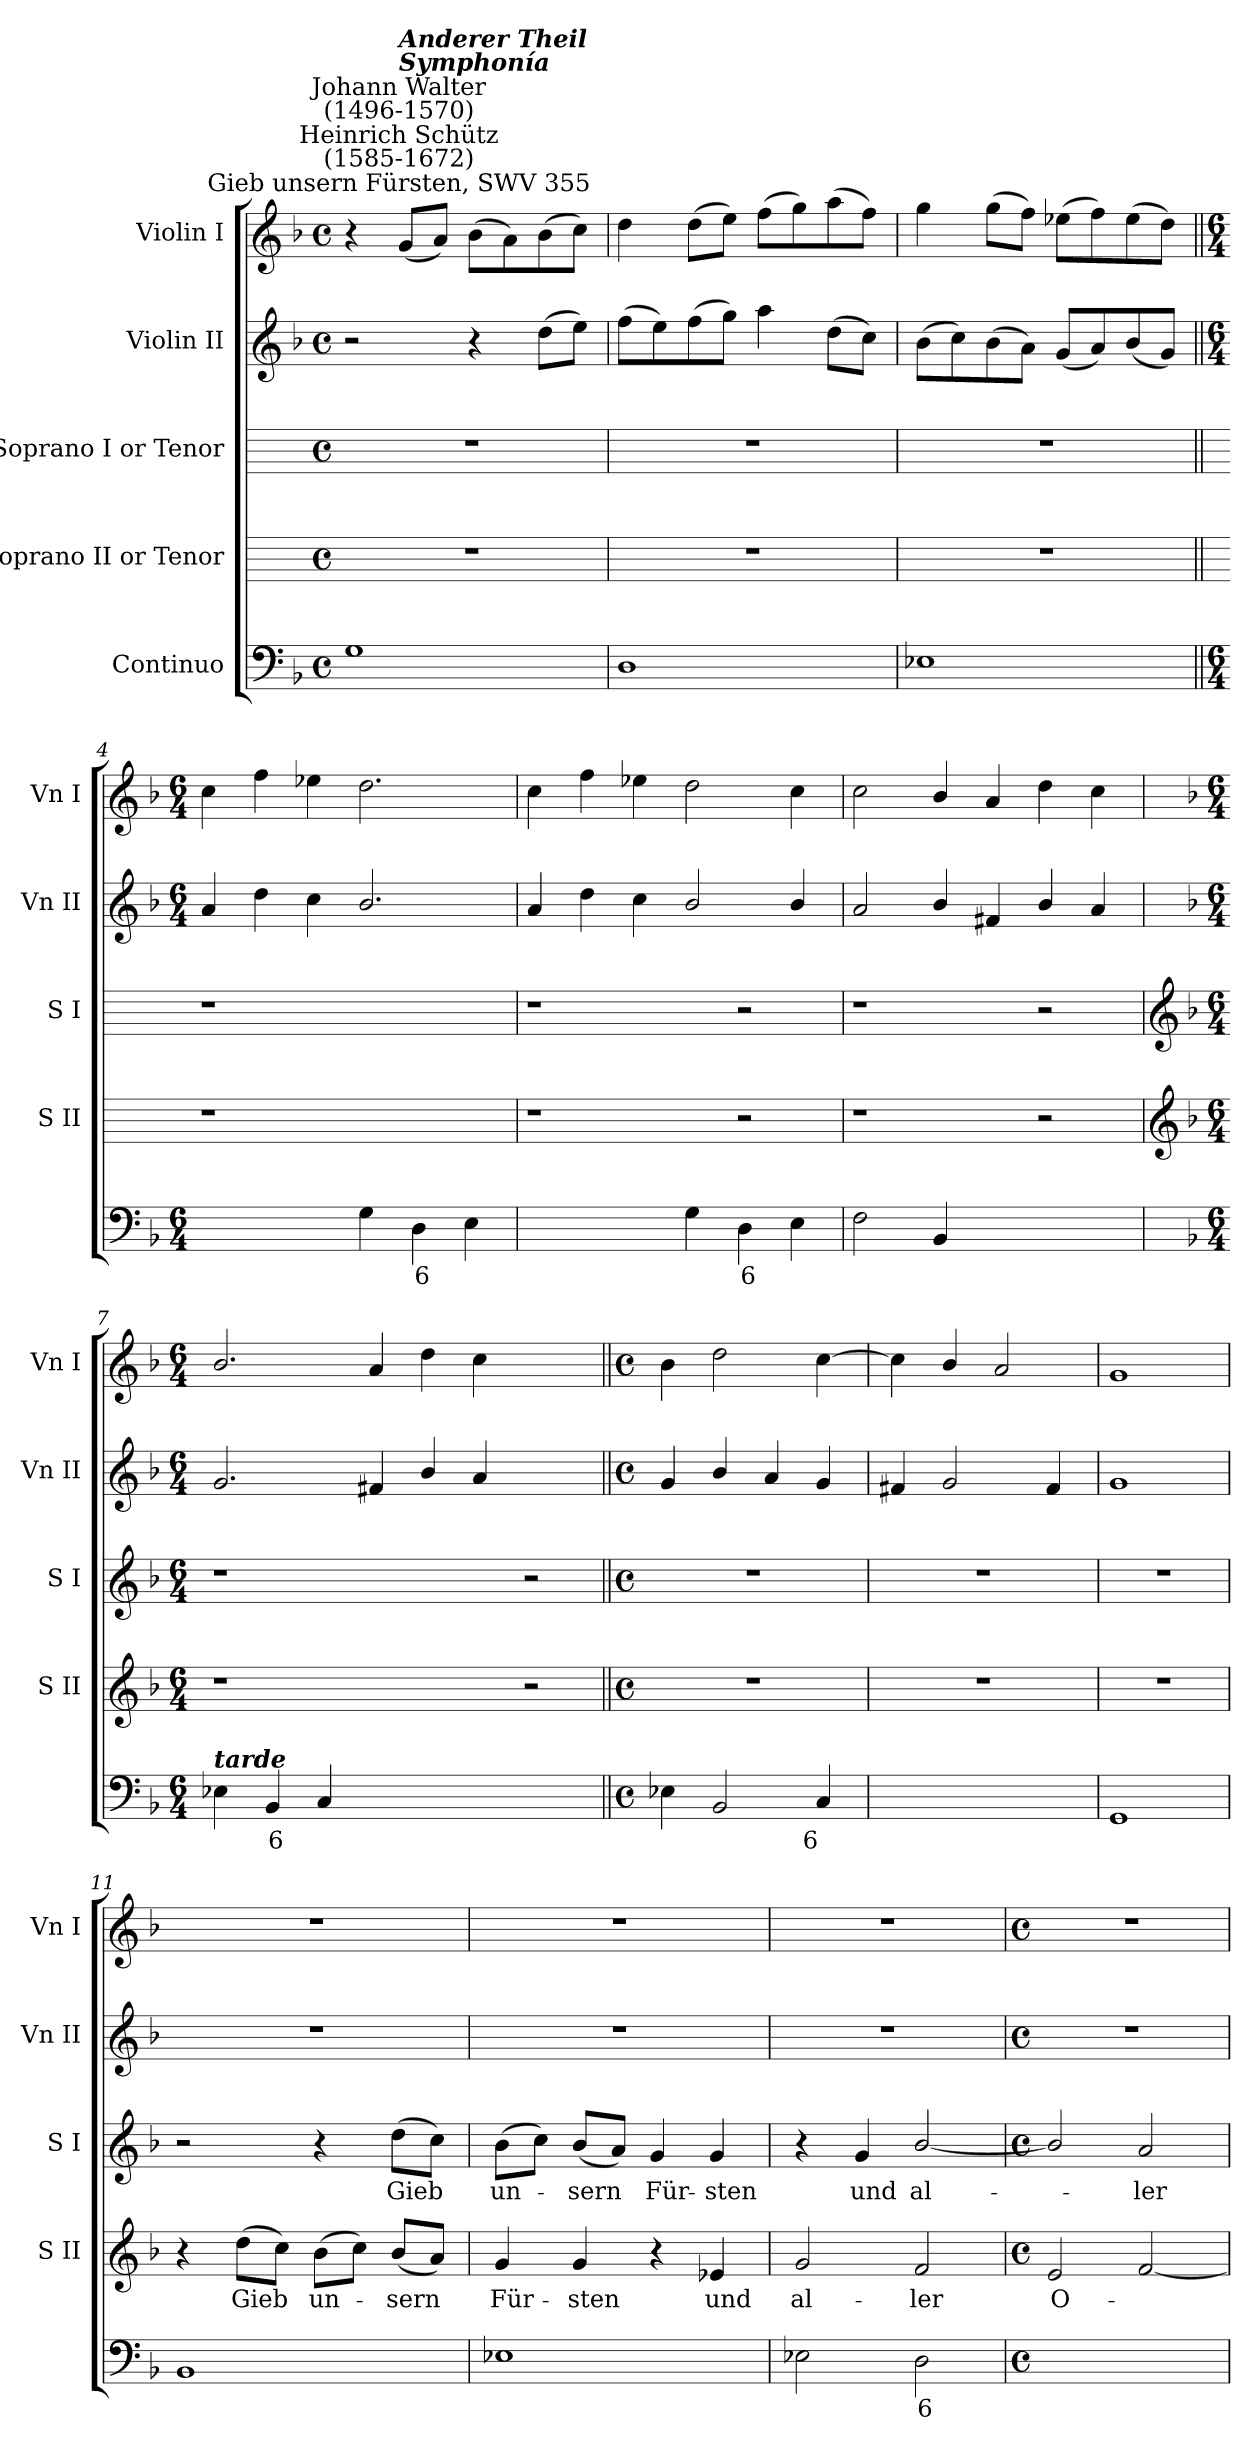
**kern	**text	**text	**kern	**text	**kern	**text	**kern	**kern
*part5	*part5	*part5	*part4	*part4	*part3	*part3	*part2	*part1
*staff5	*staff5	*staff5	*staff4	*staff4	*staff3	*staff3	*staff2	*staff1
*I"Continuo	*	*	*I"Soprano II or Tenor	*	*I"Soprano I or Tenor	*	*I"Violin II	*I"Violin I
*	*	*	*I'S II	*	*I'S I	*	*I'Vn II	*I'Vn I
*clefF4	*	*	*	*	*	*	*clefG2	*clefG2
*k[b-]	*	*	*	*	*	*	*k[b-]	*k[b-]
*F:	*	*	*	*	*	*	*F:	*F:
*M4/4	*	*	*M4/4	*	*M4/4	*	*M4/4	*M4/4
*met(c)	*	*	*met(c)	*	*met(c)	*	*met(c)	*met(c)
=1	=1	=1	=1	=1	=1	=1	=1	=1
1G	.	.	1r	.	1r	.	2r	4r
!	!	!	!	!	!	!	!	!LO:TX:a:cj:t=Gieb unsern Fürsten, SWV 355
!	!	!	!	!	!	!	!	!LO:TX:a:cj:t=Heinrich Schütz\n(1585-1672)
!	!	!	!	!	!	!	!	!LO:TX:a:cj:t=Johann Walter\n(1496-1570)
!	!	!	!	!	!	!	!	!LO:TX:a:Bi:t=Anderer Theil\nSymphonía
.	.	.	.	.	.	.	.	(<8gL
.	.	.	.	.	.	.	.	8aJ)
.	.	.	.	.	.	.	4r	(>8b-L
.	.	.	.	.	.	.	.	8a)
.	.	.	.	.	.	.	(>8ddL	(>8b-
.	.	.	.	.	.	.	8eeJ)	8ccJ)
=2	=2	=2	=2	=2	=2	=2	=2	=2
1D	.	.	1r	.	1r	.	(>8ffL	4dd
.	.	.	.	.	.	.	8ee)	.
.	.	.	.	.	.	.	(>8ff	(>8ddL
.	.	.	.	.	.	.	8ggJ)	8eeJ)
.	.	.	.	.	.	.	4aa	(>8ffL
.	.	.	.	.	.	.	.	8gg)
.	.	.	.	.	.	.	(>8ddL	(>8aa
.	.	.	.	.	.	.	8ccJ)	8ffJ)
=3	=3	=3	=3	=3	=3	=3	=3	=3
1E-X	.	.	1r	.	1r	.	(>8b-L	4gg
.	.	.	.	.	.	.	8cc)	.
.	.	.	.	.	.	.	(>8b-	(>8ggL
.	.	.	.	.	.	.	8aJ)	8ffJ)
.	.	.	.	.	.	.	(<8gL	(>8ee-XL
.	.	.	.	.	.	.	8a)	8ff)
.	.	.	.	.	.	.	(<8b-	(>8ee-
.	.	.	.	.	.	.	8gJ)	8ddJ)
=4||	=4||	=4||	=4||	=4||	=4||	=4||	=4||	=4||
*M6/4	*	*	*	*	*	*	*M6/4	*M6/4
!	!LO:LY:b	!	!	!	!	!	!	!
[4Fyy	5	.	1r	.	1r	.	4a	4cc
!	!LO:LY:b	!	!	!	!	!	!	!
4Fyy_	6	.	.	.	.	.	4dd	4ff
!	!LO:LY:b	!	!	!	!	!	!	!
4Fyy]	5	.	.	.	.	.	4cc	4ee-X
4G	.	.	.	.	.	.	2.b-/	2.dd
!	!LO:LY:b	!	!	!	!	!	!	!
4D	6	.	2ryy	.	2ryy	.	.	.
4E	.	.	.	.	.	.	.	.
=5	=5	=5	=5	=5	=5	=5	=5	=5
!	!LO:LY:b	!	!	!	!	!	!	!
[4Fyy	5	.	1r	.	1r	.	4a	4cc
!	!LO:LY:b	!	!	!	!	!	!	!
4Fyy_	6	.	.	.	.	.	4dd	4ff
!	!LO:LY:b	!	!	!	!	!	!	!
4Fyy]	5	.	.	.	.	.	4cc	4ee-X
4G	.	.	.	.	.	.	2b-/	2dd
!	!LO:LY:b	!	!	!	!	!	!	!
4D	6	.	2r	.	2r	.	.	.
4E	.	.	.	.	.	.	4b-/	4cc
=6	=6	=6	=6	=6	=6	=6	=6	=6
2F	.	.	1r	.	1r	.	2a	2cc
4BB-	.	.	.	.	.	.	4b-/	4b-/
!	!LO:LY:b	!	!	!	!	!	!	!
[4Dyy	5	.	.	.	.	.	4f#X	4a
!	!LO:LY:b	!	!	!	!	!	!	!
4Dyy_	6	.	2r	.	2r	.	4b-/	4dd
!	!LO:LY:b	!	!	!	!	!	!	!
4Dyy]	5	.	.	.	.	.	4a	4cc
!!LO:LB:g=z
=7	=7	=7	=7	=7	=7	=7	=7	=7
*	*	*	*clefG2	*	*clefG2	*	*	*
*	*	*	*k[b-]	*	*k[b-]	*	*	*
*	*	*	*F:	*	*F:	*	*	*
*M6/4	*	*	*M6/4	*	*M6/4	*	*M6/4	*M6/4
!LO:TX:a:Bi:t=tarde	!	!	!	!	!	!	!	!
!	!	!	!LO:N:vis=1	!	!LO:N:vis=1	!	!	!
4E-X	.	.	1.r	.	1.r	.	2.g	2.b-/
!	!LO:LY:b	!	!	!	!	!	!	!
4BB-	6	.	.	.	.	.	.	.
4C	.	.	.	.	.	.	.	.
!	!LO:LY:b	!	!	!	!	!	!	!
[4Dyy	5	.	.	.	.	.	4f#X	4a
!	!LO:LY:b	!	!	!	!	!	!	!
4Dyy_	6	.	.	.	.	.	4b-/	4dd
!	!LO:LY:b	!	!	!	!	!	!	!
4Dyy]	5	.	.	.	.	.	4a	4cc
2ryy	.	.	2r	.	2r	.	2ryy	2ryy
=8||	=8||	=8||	=8||	=8||	=8||	=8||	=8||	=8||
*M4/4	*	*	*M4/4	*	*M4/4	*	*M4/4	*M4/4
*met(c)	*	*	*met(c)	*	*met(c)	*	*met(c)	*met(c)
4E-X	.	.	1r	.	1r	.	4g	4b-
2BB-	.	.	.	.	.	.	4b-/	2dd
.	.	.	.	.	.	.	4a	.
!	!LO:LY:b	!	!	!	!	!	!	!
4C	6	.	.	.	.	.	4g	[4cc
=9	=9	=9	=9	=9	=9	=9	=9	=9
!	!LO:LY:b	!	!	!	!	!	!	!
[4Dyy	7	.	1r	.	1r	.	4f#X	4cc]
!	!LO:LY:b	!LO:LY:b	!	!	!	!	!	!
4Dyy_	6	4	.	.	.	.	2g	4b-/
!	!LO:LY:b	!	!	!	!	!	!	!
4Dyy_	4	.	.	.	.	.	.	2a
4Dyy]	.	.	.	.	.	.	4f#	.
=10	=10	=10	=10	=10	=10	=10	=10	=10
1GG	.	.	1r	.	1r	.	1g	1g
=11	=11	=11	=11	=11	=11	=11	=11	=11
1BB-	.	.	4r	.	2r	.	1r	1r
!	!	!	!	!LO:LY:b	!	!	!	!
.	.	.	(>8ddL	Gieb	.	.	.	.
.	.	.	8ccJ)	.	.	.	.	.
!	!	!	!	!LO:LY:b	!	!	!	!
.	.	.	(>8b-L	un-	4r	.	.	.
.	.	.	8ccJ)	.	.	.	.	.
!	!	!	!	!LO:LY:b	!	!LO:LY:b	!	!
.	.	.	(<8b-L	sern	(>8ddL	Gieb	.	.
.	.	.	8aJ)	.	8ccJ)	.	.	.
=12	=12	=12	=12	=12	=12	=12	=12	=12
!	!	!	!	!LO:LY:b	!	!LO:LY:b	!	!
1E-X	.	.	4g	Für-	(>8b-L	un-	1r	1r
.	.	.	.	.	8ccJ)	.	.	.
!	!	!	!	!LO:LY:b	!	!LO:LY:b	!	!
.	.	.	4g	-sten	(<8b-L	sern	.	.
.	.	.	.	.	8aJ)	.	.	.
!	!	!	!	!	!	!LO:LY:b	!	!
.	.	.	4r	.	4g	Für-	.	.
!	!	!	!	!LO:LY:b	!	!LO:LY:b	!	!
.	.	.	4e-X	und	4g	-sten	.	.
=13	=13	=13	=13	=13	=13	=13	=13	=13
!	!	!	!	!LO:LY:b	!	!	!	!
2E-X	.	.	2g	al-	4r	.	1r	1r
!	!	!	!	!	!	!LO:LY:b	!	!
.	.	.	.	.	4g	und	.	.
!	!LO:LY:b	!	!	!LO:LY:b	!	!LO:LY:b	!	!
2D	6	.	2f	-ler	[2b-/	al-	.	.
!!LO:LB:g=z
=14	=14	=14	=14	=14	=14	=14	=14	=14
*M4/4	*	*	*M4/4	*	*M4/4	*	*M4/4	*M4/4
*met(c)	*	*	*met(c)	*	*met(c)	*	*met(c)	*met(c)
!	!LO:LY:b	!LO:LY:b	!	!LO:LY:b	!	!	!	!
[2Cyy	7	3	2e	O-	2b-/]	.	1r	1r
!	!LO:LY:b	!LO:LY:b	!	!	!	!LO:LY:b	!	!
2Cyy]	6	4	[2f	.	2a	ler	.	.
=	=	=	=	=	=	=	=	=
*-	*-	*-	*-	*-	*-	*-	*-	*-
